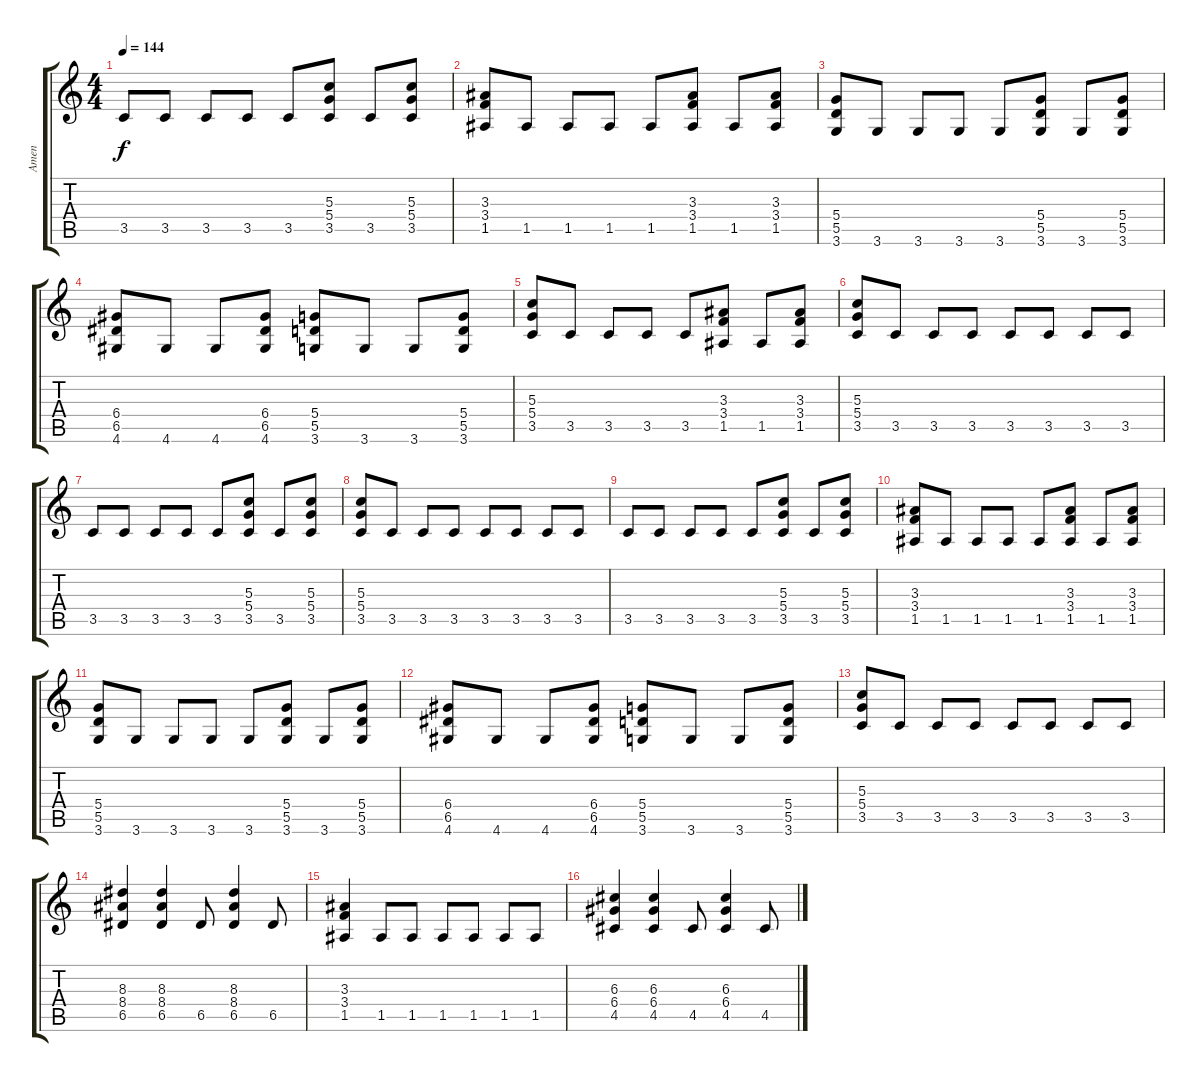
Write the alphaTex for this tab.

\track ("Amen" "Amen") {instrument distortionguitar}
\staff {score tabs}
\tuning (E4 B3 G3 D3 A2 E2) {hide}
\ts (4 4)
\tempo 144
\clef g2
\ks c
3.5.8{dy f} 3.5.8 3.5.8 3.5.8 3.5.8 (5.3 5.4 3.5).8 3.5.8 (5.3 5.4 3.5).8 |
(3.3 3.4 1.5).8 1.5.8 1.5.8 1.5.8 1.5.8 (3.3 3.4 1.5).8 1.5.8 (3.3 3.4 1.5).8 |
(5.4 5.5 3.6).8 3.6.8 3.6.8 3.6.8 3.6.8 (5.4 5.5 3.6).8 3.6.8 (5.4 5.5 3.6).8 |
(6.4 6.5 4.6).8 4.6.8 4.6.8 (6.4 6.5 4.6).8 (5.4 5.5 3.6).8 3.6.8 3.6.8 (5.4 5.5 3.6).8 |
(5.3 5.4 3.5).8 3.5.8 3.5.8 3.5.8 3.5.8 (3.3 3.4 1.5).8 1.5.8 (3.3 3.4 1.5).8 |
(5.3 5.4 3.5).8 3.5.8 3.5.8 3.5.8 3.5.8 3.5.8 3.5.8 3.5.8 |
3.5.8 3.5.8 3.5.8 3.5.8 3.5.8 (5.3 5.4 3.5).8 3.5.8 (5.3 5.4 3.5).8 |
(5.3 5.4 3.5).8 3.5.8 3.5.8 3.5.8 3.5.8 3.5.8 3.5.8 3.5.8 |
3.5.8 3.5.8 3.5.8 3.5.8 3.5.8 (5.3 5.4 3.5).8 3.5.8 (5.3 5.4 3.5).8 |
(3.3 3.4 1.5).8 1.5.8 1.5.8 1.5.8 1.5.8 (3.3 3.4 1.5).8 1.5.8 (3.3 3.4 1.5).8 |
(5.4 5.5 3.6).8 3.6.8 3.6.8 3.6.8 3.6.8 (5.4 5.5 3.6).8 3.6.8 (5.4 5.5 3.6).8 |
(6.4 6.5 4.6).8 4.6.8 4.6.8 (6.4 6.5 4.6).8 (5.4 5.5 3.6).8 3.6.8 3.6.8 (5.4 5.5 3.6).8 |
(5.3 5.4 3.5).8 3.5.8 3.5.8 3.5.8 3.5.8 3.5.8 3.5.8 3.5.8 |
(8.3 8.4 6.5).4 (8.3 8.4 6.5).4 6.5.8 (8.3 8.4 6.5).4 6.5.8 |
(3.3 3.4 1.5).4 1.5.8 1.5.8 1.5.8 1.5.8 1.5.8 1.5.8 |
(6.3 6.4 4.5).4 (6.3 6.4 4.5).4 4.5.8 (6.3 6.4 4.5).4 4.5.8
